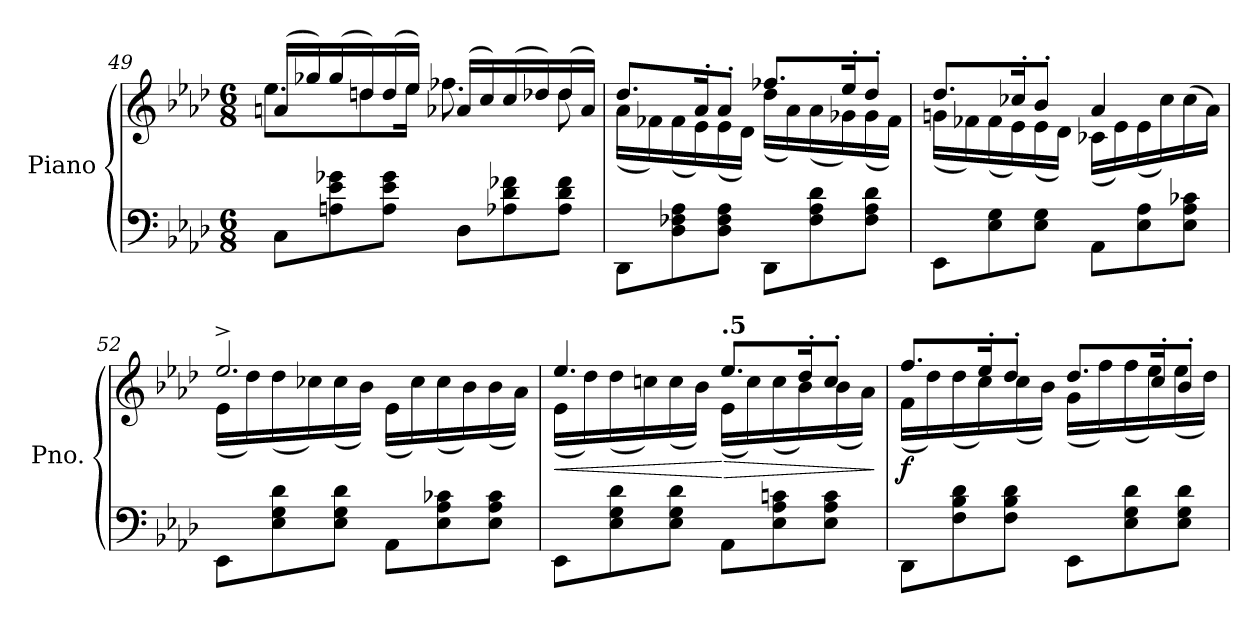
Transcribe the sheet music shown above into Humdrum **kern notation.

**kern	**kern	**dynam
*part1	*part1	*part1
*staff2	*staff1	*staff1/2
*I"Piano	*	*
*I'Pno.	*	*
*clefF4	*clefG2	*
*k[b-e-a-d-]	*k[b-e-a-d-]	*
*M6/8	*M6/8	*
=49	=49	=49
*	*^	*
8C\L	(>16an/LL	8.ee-\L	.
.	16gg-X/)	.	.
8An\ 8e-\ 8g-X\	(>16gg-/	.	.
*	*MM60	*	*
.	16ddn/)	8dd\	.
8A\ 8e-\ 8g-\J	(>16dd/	.	.
.	16ee-/JJ)	16ee-\Jk	.
8D-\L	(>16a-X/LL	8.ff-X\	.
*	*MM65	*	*
.	16cc/)	.	.
8A-X\ 8d-\ 8f-X\	(>16cc/	.	.
.	16dd-X/)	16ryy	.
8A-\ 8d-\ 8f-\J	(>16dd-/	8dd-\	.
.	16a-/JJ)	.	.
!!LO:LB:g=z	!!
=50	=50	=50	=50
8DD-\L	8.dd-/L	(16a-\LL	.
.	.	16f-X\)	.
8D-\ 8F-X\ 8A-\	.	(16f-\	.
*	*MM70	*	*
.	16a-'/K	16e-\)	.
8D-\ 8F-\ 8A-\J	8a-'/J	(16e-\	.
.	.	16d-\JJ)	.
8DD-\L	8.ff-X/L	(16dd-\LL	.
.	.	16a-\)	.
8F-\ 8A-\ 8d-\	.	(16a-\	.
.	16ee-'/K	16g-X\)	.
8F-\ 8A-\ 8d-\J	8dd-'/J	(16g-\	.
.	.	16f-\JJ)	.
=51	=51	=51	=51
*	*MM65	*	*
8EE-\L	8.dd-/L	(16gn\LL	.
.	.	16f-X\)	.
8E-\ 8G\	.	(16f-\	.
*	*MM60	*	*
.	16cc-X'/K	16e-\)	.
*	*MM55	*	*
8E-\ 8G\J	8b-'/J	(16e-\	.
.	.	16d-\JJ)	.
8AA-\L	4a-/	(16c-X\LL	.
.	.	16e-\)	.
*	*MM65	*	*
8E-\ 8A-\	.	(16e-\	.
.	.	16cc-\)	.
8E-\ 8A-\ 8c-X\J	8ryy	(16cc-\	.
.	.	16a-\JJ)	.
=52	=52	=52	=52
8EE-\L	2.ee-^/	(16e-\LL	.
.	.	16dd-\)	.
8E-\ 8G\ 8d-\	.	(16dd-\	.
.	.	16cc-X\)	.
8E-\ 8G\ 8d-\J	.	(16cc-\	.
.	.	16b-\JJ)	.
*	*MM70	*	*
8AA-\L	.	(16e-\LL	.
.	.	16cc-\)	.
8E-\ 8A-\ 8c-X\	.	(16cc-\	.
.	.	16b-\)	.
8E-\ 8A-\ 8c-\J	.	(16b-\	.
.	.	16a-\JJ)	.
!!LO:PB:g=z	!!
=53	=53	=53	=53
!	!	!	!LO:HP:b
8EE-\L	4.ee-/	(16e-\LL	<
.	.	16dd-\)	.
8E-\ 8G\ 8d-\	.	(16dd-\	.
.	.	16ccn\)	.
8E-\ 8G\ 8d-\J	.	(16cc\	.
.	.	16b-\JJ)	.
*	*MM72	*	*
!	!LO:TX:a:B:t=.5	!	!
!	!	!	!LO:HP:n=1:b
8AA-\L	8.ee-/L	(16e-\LL	[ >
.	.	16cc\)	.
8E-\ 8A-\ 8cn\	.	(16cc\	.
.	16dd-'/K	16b-\)	.
8E-\ 8A-\ 8c\J	8cc'/J	(16b-\	.
.	.	16a-\JJ)	.
*	*v	*v	*
.	.	]
=54	=54	=54
*	*MM75	*
*	*^	*
!	!	!	!LO:DY:b
8DD-\L	8.ff/L	(16f\LL	f
.	.	16dd-\)	.
8F\ 8B-\ 8d-\	.	(16dd-\	.
.	16ee-'/K	16cc\)	.
8F\ 8B-\ 8d-\J	8dd-'/J	(16cc\	.
.	.	16b-\JJ)	.
*	*MM65	*	*
8EE-\L	8.dd-/L	(16g\LL	.
.	.	16ff\)	.
8E-\ 8G\ 8d-\	.	(16ff\	.
*	*MM60	*	*
.	16cc'/K	16ee-\)	.
*	*MM55	*	*
8E-\ 8G\ 8d-\J	8b-'/J	(16ee-\	.
*	*MM50	*	*
.	.	16dd-\JJ)	.
*	*v	*v	*
=	=	=
*-	*-	*-
